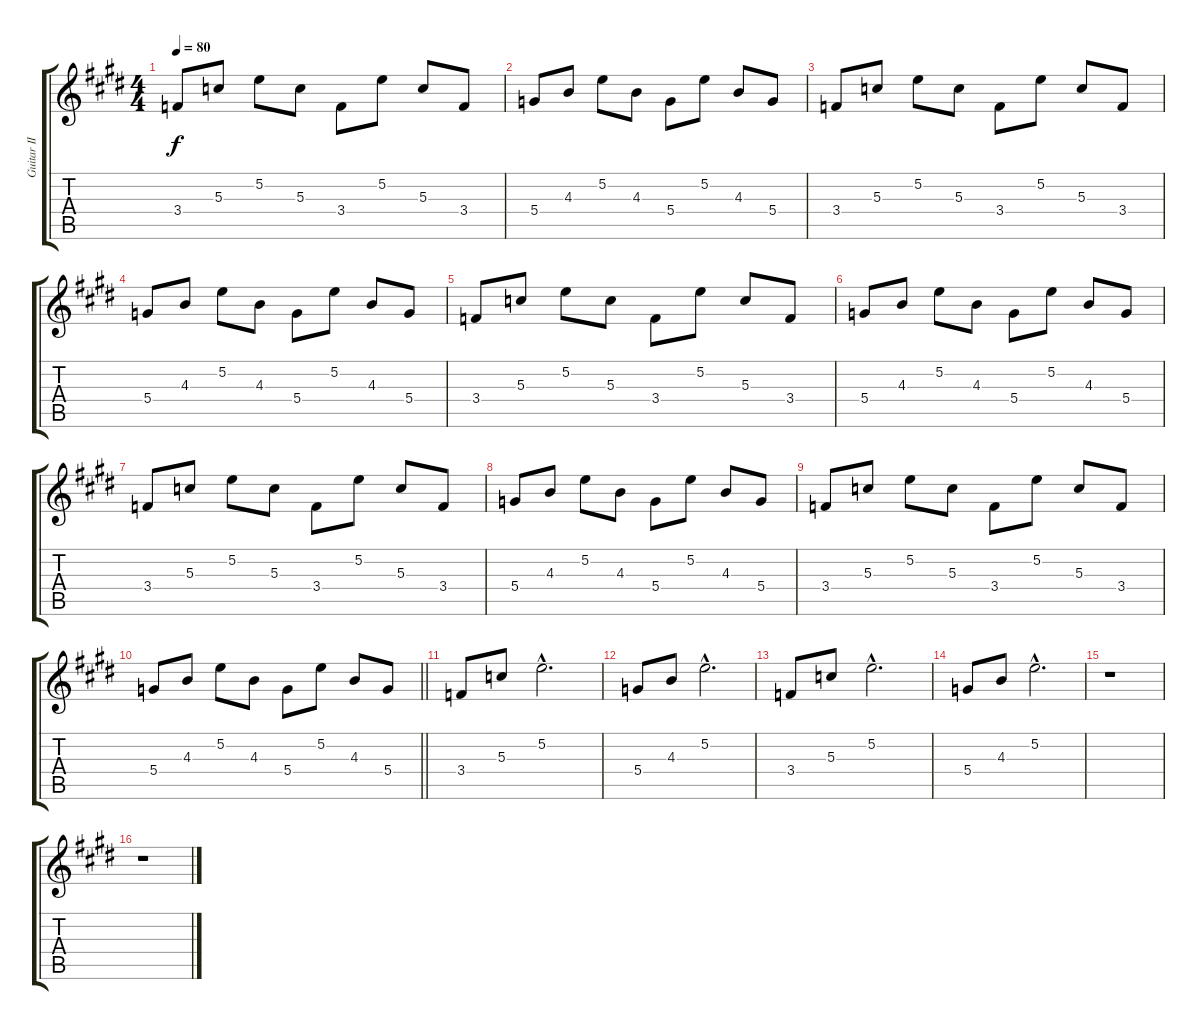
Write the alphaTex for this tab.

\track ("Guitar II" "Guitar II") {instrument distortionguitar}
\staff {score tabs}
\tuning (E4 B3 G3 D3 A2 E2) {hide}
\ts (4 4)
\tempo 80
\clef g2
\ks e
3.4.8{dy f} 5.3.8 5.2.8 5.3.8 3.4.8 5.2.8 5.3.8 3.4.8 |
5.4.8 4.3.8 5.2.8 4.3.8 5.4.8 5.2.8 4.3.8 5.4.8 |
3.4.8 5.3.8 5.2.8 5.3.8 3.4.8 5.2.8 5.3.8 3.4.8 |
5.4.8 4.3.8 5.2.8 4.3.8 5.4.8 5.2.8 4.3.8 5.4.8 |
3.4.8 5.3.8 5.2.8 5.3.8 3.4.8 5.2.8 5.3.8 3.4.8 |
5.4.8 4.3.8 5.2.8 4.3.8 5.4.8 5.2.8 4.3.8 5.4.8 |
3.4.8 5.3.8 5.2.8 5.3.8 3.4.8 5.2.8 5.3.8 3.4.8 |
5.4.8 4.3.8 5.2.8 4.3.8 5.4.8 5.2.8 4.3.8 5.4.8 |
3.4.8 5.3.8 5.2.8 5.3.8 3.4.8 5.2.8 5.3.8 3.4.8 |
\barLineRight lightlight
5.4.8 4.3.8 5.2.8 4.3.8 5.4.8 5.2.8 4.3.8 5.4.8 |
3.4.8 5.3.8 5.2{hac}.2{d} |
5.4.8 4.3.8 5.2{hac}.2{d} |
3.4.8 5.3.8 5.2{hac}.2{d} |
5.4.8 4.3.8 5.2{hac}.2{d} |
r.1 |
r.1
